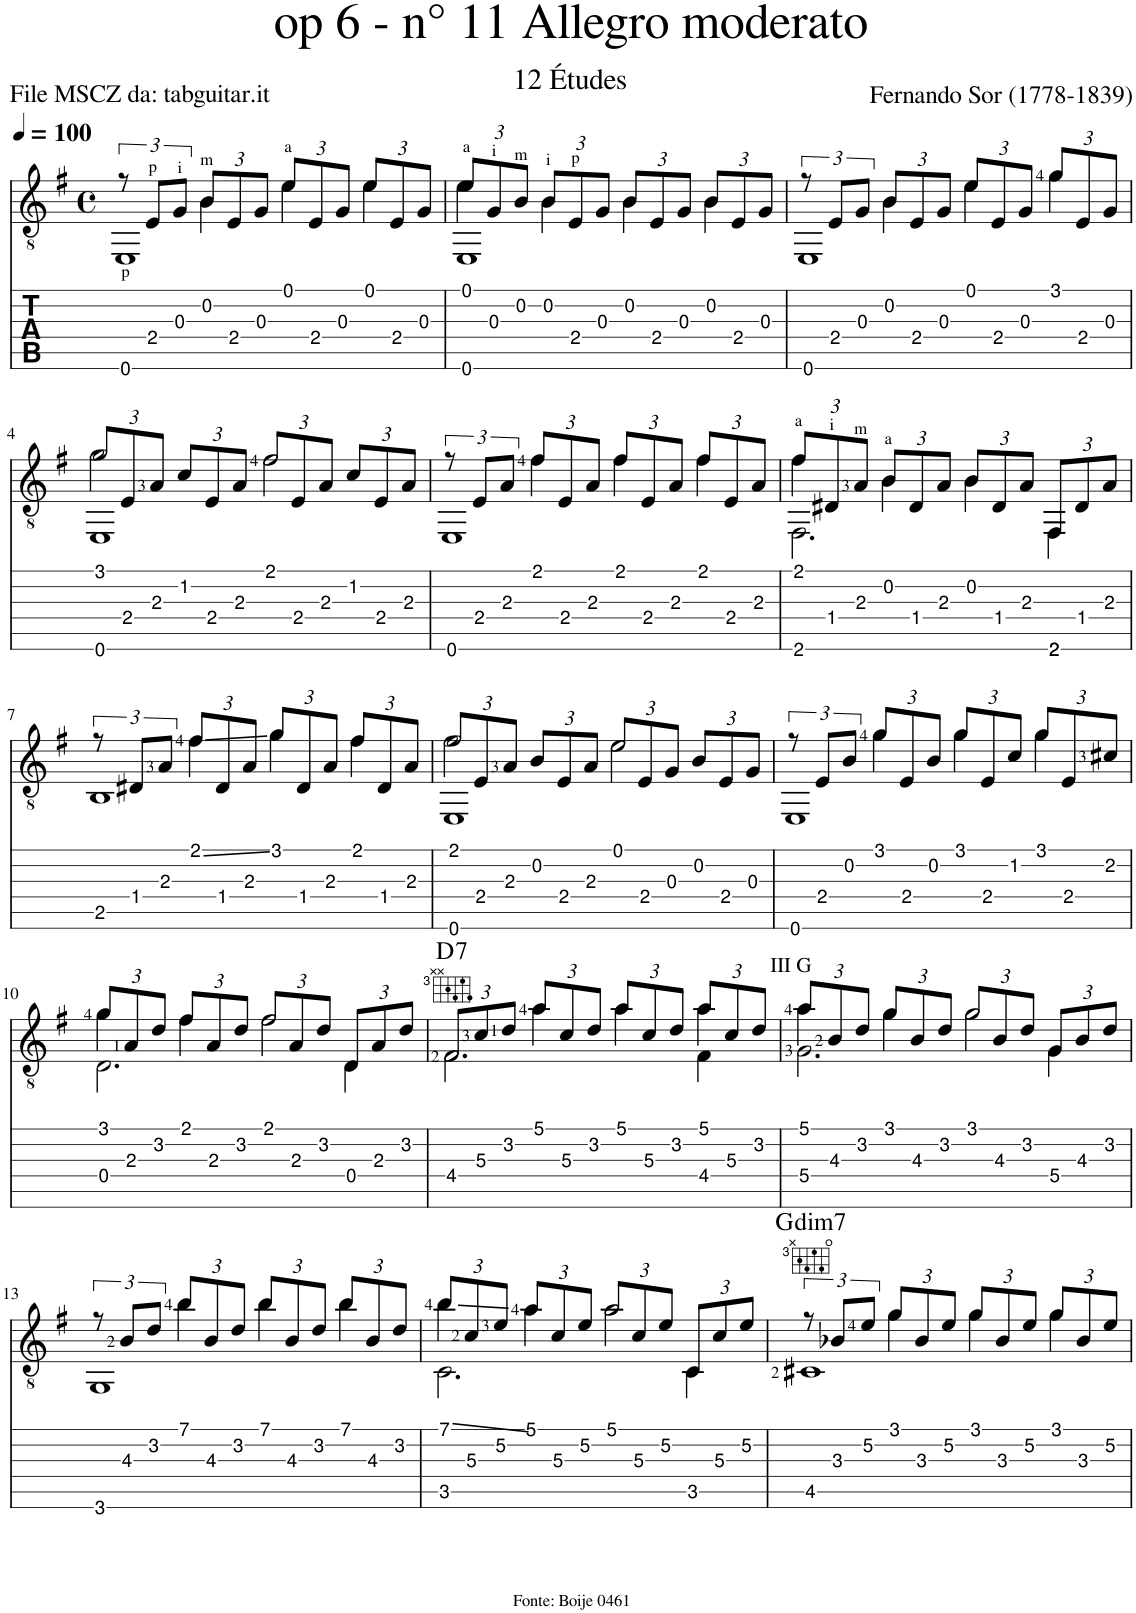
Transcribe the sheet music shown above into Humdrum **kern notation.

**kern	**kern	**harte
*part1	*part1	*part1
*staff2	*staff1	*
*I"Guitar	*	*
*I'Guit.	*	*
*stria6	*	*
*	*clefGv2	*
*k[f#]	*k[f#]	*
*M4/4	*M4/4	*
*met(c)	*met(c)	*
*MM100	*MM100	*
*Xbrackettup	*	*
=1	=1	=1
*^	*^	*
*	*^	*	*^	*
12r	4ryy	1EE	12r	4ryy	1EE	.
12EL	.	.	12E/L	.	.	.
12GJ	.	.	12G/J	.	.	.
*	*	*	*Xbrackettup	*	*	*
12BL	4B	.	12B/L	4B\	.	.
12E	.	.	12E/	.	.	.
12GJ	.	.	12G/J	.	.	.
12eL	4e	.	12e/L	4e\	.	.
12E	.	.	12E/	.	.	.
12GJ	.	.	12G/J	.	.	.
12eL	4e	.	12e/L	4e\	.	.
12E	.	.	12E/	.	.	.
12GJ	.	.	12G/J	.	.	.
=2	=2	=2	=2	=2	=2	=2
12eL	4e	1EE	12e/L	4e\	1EE	.
12G	.	.	12G/	.	.	.
12BJ	.	.	12B/J	.	.	.
12BL	4B	.	12B/L	4B\	.	.
12E	.	.	12E/	.	.	.
12GJ	.	.	12G/J	.	.	.
12BL	4B	.	12B/L	4B\	.	.
12E	.	.	12E/	.	.	.
12GJ	.	.	12G/J	.	.	.
12BL	4B	.	12B/L	4B\	.	.
12E	.	.	12E/	.	.	.
12GJ	.	.	12G/J	.	.	.
=3	=3	=3	=3	=3	=3	=3
*	*	*	*brackettup	*	*	*
12r	4ryy	1EE	12r	4ryy	1EE	.
12EL	.	.	12E/L	.	.	.
12GJ	.	.	12G/J	.	.	.
*	*	*	*Xbrackettup	*	*	*
12BL	4B	.	12B/L	4B\	.	.
12E	.	.	12E/	.	.	.
12GJ	.	.	12G/J	.	.	.
12eL	4e	.	12e/L	4e\	.	.
12E	.	.	12E/	.	.	.
12GJ	.	.	12G/J	.	.	.
12gL	4g	.	12g/L	4g\	.	.
12E	.	.	12E/	.	.	.
12GJ	.	.	12G/J	.	.	.
!!LO:LB:g=z	!!	!!
=4	=4	=4	=4	=4	=4	=4
!	!	!	!LO:N:head=open	!	!	!
12gL	2g	1EE	12g/L	2g\	1EE	.
12E	.	.	12E/	.	.	.
12AJ	.	.	12A/J	.	.	.
12cL	.	.	12c/L	.	.	.
12E	.	.	12E/	.	.	.
12AJ	.	.	12A/J	.	.	.
!	!	!	!LO:N:head=open	!	!	!
12f#L	2f#	.	12f#/L	2f#\	.	.
12E	.	.	12E/	.	.	.
12AJ	.	.	12A/J	.	.	.
12cL	.	.	12c/L	.	.	.
12E	.	.	12E/	.	.	.
12AJ	.	.	12A/J	.	.	.
=5	=5	=5	=5	=5	=5	=5
*	*	*	*brackettup	*	*	*
12r	4ryy	1EE	12r	4ryy	1EE	.
12EL	.	.	12E/L	.	.	.
12AJ	.	.	12A/J	.	.	.
*	*	*	*Xbrackettup	*	*	*
12f#L	4f#	.	12f#/L	4f#\	.	.
12E	.	.	12E/	.	.	.
12AJ	.	.	12A/J	.	.	.
12f#L	4f#	.	12f#/L	4f#\	.	.
12E	.	.	12E/	.	.	.
12AJ	.	.	12A/J	.	.	.
12f#L	4f#	.	12f#/L	4f#\	.	.
12E	.	.	12E/	.	.	.
12AJ	.	.	12A/J	.	.	.
=6	=6	=6	=6	=6	=6	=6
12f#L	4f#	2.FF#	12f#/L	4f#\	2.FF#\	.
12D#	.	.	12D#X/	.	.	.
12AJ	.	.	12A/J	.	.	.
12BL	4B	.	12B/L	4B\	.	.
12D#	.	.	12D#/	.	.	.
12AJ	.	.	12A/J	.	.	.
12BL	4B	.	12B/L	4B\	.	.
12D#	.	.	12D#/	.	.	.
12AJ	.	.	12A/J	.	.	.
12FF#L	4FF#	4ryy	12FF#/L	4FF#\	4ryy	.
12D#	.	.	12D#/	.	.	.
12AJ	.	.	12A/J	.	.	.
!!LO:LB:g=z	!!	!!
=7	=7	=7	=7	=7	=7	=7
*	*	*	*brackettup	*	*	*
12r	4ryy	1BB	12r	4ryy	1BB	.
12D#L	.	.	12D#X/L	.	.	.
12AJ	.	.	12A/J	.	.	.
*	*	*	*Xbrackettup	*	*	*
12f#L	4f#	.	12f#/L	4f#\	.	.
12D#	.	.	12D#/	.	.	.
12AJ	.	.	12A/J	.	.	.
12gL	4g	.	12g/L	4g\	.	.
12D#	.	.	12D#/	.	.	.
12AJ	.	.	12A/J	.	.	.
12f#L	4f#	.	12f#/L	4f#\	.	.
12D#	.	.	12D#/	.	.	.
12AJ	.	.	12A/J	.	.	.
=8	=8	=8	=8	=8	=8	=8
!	!	!	!LO:N:head=open	!	!	!
12f#L	2f#	1EE	12f#/L	2f#\	1EE	.
12E	.	.	12E/	.	.	.
12AJ	.	.	12A/J	.	.	.
12BL	.	.	12B/L	.	.	.
12E	.	.	12E/	.	.	.
12AJ	.	.	12A/J	.	.	.
!	!	!	!LO:N:head=open	!	!	!
12eL	2e	.	12e/L	2e\	.	.
12E	.	.	12E/	.	.	.
12GJ	.	.	12G/J	.	.	.
12BL	.	.	12B/L	.	.	.
12E	.	.	12E/	.	.	.
12GJ	.	.	12G/J	.	.	.
=9	=9	=9	=9	=9	=9	=9
*	*	*	*brackettup	*	*	*
12r	4ryy	1EE	12r	4ryy	1EE	.
12EL	.	.	12E/L	.	.	.
12BJ	.	.	12B/J	.	.	.
*	*	*	*Xbrackettup	*	*	*
12gL	4g	.	12g/L	4g\	.	.
12E	.	.	12E/	.	.	.
12BJ	.	.	12B/J	.	.	.
12gL	4g	.	12g/L	4g\	.	.
12E	.	.	12E/	.	.	.
12cJ	.	.	12c/J	.	.	.
12gL	4g	.	12g/L	4g\	.	.
12E	.	.	12E/	.	.	.
12c#J	.	.	12c#X/J	.	.	.
!!LO:LB:g=z	!!	!!
=10	=10	=10	=10	=10	=10	=10
12gL	4g	2.D	12g/L	4g\	2.D\	.
12A	.	.	12A/	.	.	.
12dJ	.	.	12d/J	.	.	.
12f#L	4f#	.	12f#/L	4f#\	.	.
12A	.	.	12A/	.	.	.
12dJ	.	.	12d/J	.	.	.
!	!	!	!LO:N:head=open	!	!	!
12f#L	2f#	.	12f#/L	2f#\	.	.
12A	.	.	12A/	.	.	.
12dJ	.	.	12d/J	.	.	.
12DL	.	4D	12D/L	.	4D\	.
12A	.	.	12A/	.	.	.
12dJ	.	.	12d/J	.	.	.
=11	=11	=11	=11	=11	=11	=11
!	!	!	!LO:N:head=open	!	!	!LO:H:kt=7
12F#L	4ryy	2.F#	12F#/L	4ryy	2.F#\	D:7
12c	.	.	12c/	.	.	.
12dJ	.	.	12d/J	.	.	.
12aL	4a	.	12a/L	4a\	.	.
12c	.	.	12c/	.	.	.
12dJ	.	.	12d/J	.	.	.
12aL	4a	.	12a/L	4a\	.	.
12c	.	.	12c/	.	.	.
12dJ	.	.	12d/J	.	.	.
12aL	4a	4F#	12a/L	4a\	4F#\	.
12c	.	.	12c/	.	.	.
12dJ	.	.	12d/J	.	.	.
=12	=12	=12	=12	=12	=12	=12
!	!	!	!LO:TX:a:t=III G	!	!	!
12aL	4a	2.G	12a/L	4a\	2.G\	.
12B	.	.	12B/	.	.	.
12dJ	.	.	12d/J	.	.	.
12gL	4g	.	12g/L	4g\	.	.
12B	.	.	12B/	.	.	.
12dJ	.	.	12d/J	.	.	.
!	!	!	!LO:N:head=open	!	!	!
12gL	2g	.	12g/L	2g\	.	.
12B	.	.	12B/	.	.	.
12dJ	.	.	12d/J	.	.	.
12GL	.	4G	12G/L	.	4G\	.
12B	.	.	12B/	.	.	.
12dJ	.	.	12d/J	.	.	.
!!LO:LB:g=z	!!	!!
=13	=13	=13	=13	=13	=13	=13
*	*	*	*brackettup	*	*	*
12r	4ryy	1GG	12r	4ryy	1GG	.
12BL	.	.	12B/L	.	.	.
12dJ	.	.	12d/J	.	.	.
*	*	*	*Xbrackettup	*	*	*
12bL	4b	.	12b/L	4b\	.	.
12B	.	.	12B/	.	.	.
12dJ	.	.	12d/J	.	.	.
12bL	4b	.	12b/L	4b\	.	.
12B	.	.	12B/	.	.	.
12dJ	.	.	12d/J	.	.	.
12bL	4b	.	12b/L	4b\	.	.
12B	.	.	12B/	.	.	.
12dJ	.	.	12d/J	.	.	.
=14	=14	=14	=14	=14	=14	=14
12bL	4b	2.C	12b/L	4b\	2.C\	.
12c	.	.	12c/	.	.	.
12eJ	.	.	12e/J	.	.	.
12aL	4a	.	12a/L	4a\	.	.
12c	.	.	12c/	.	.	.
12eJ	.	.	12e/J	.	.	.
!	!	!	!LO:N:head=open	!	!	!
12aL	2a	.	12a/L	2a\	.	.
12c	.	.	12c/	.	.	.
12eJ	.	.	12e/J	.	.	.
12CL	.	4C	12C/L	.	4C\	.
12c	.	.	12c/	.	.	.
12eJ	.	.	12e/J	.	.	.
=15	=15	=15	=15	=15	=15	=15
*	*	*	*brackettup	*	*	*
!	!	!	!	!	!	!LO:H:kt=dim7
12r	4ryy	1C#	12r	4ryy	1C#X	G:dim7
12B-L	.	.	12B-X/L	.	.	.
12eJ	.	.	12e/J	.	.	.
*	*	*	*Xbrackettup	*	*	*
12gL	4g	.	12g/L	4g\	.	.
12B-	.	.	12B-/	.	.	.
12eJ	.	.	12e/J	.	.	.
12gL	4g	.	12g/L	4g\	.	.
12B-	.	.	12B-/	.	.	.
12eJ	.	.	12e/J	.	.	.
12gL	4g	.	12g/L	4g\	.	.
12B-	.	.	12B-/	.	.	.
12eJ	.	.	12e/J	.	.	.
*v	*v	*v	*	*	*	*
*	*v	*v	*v	*
=	=	=
*-	*-	*-
